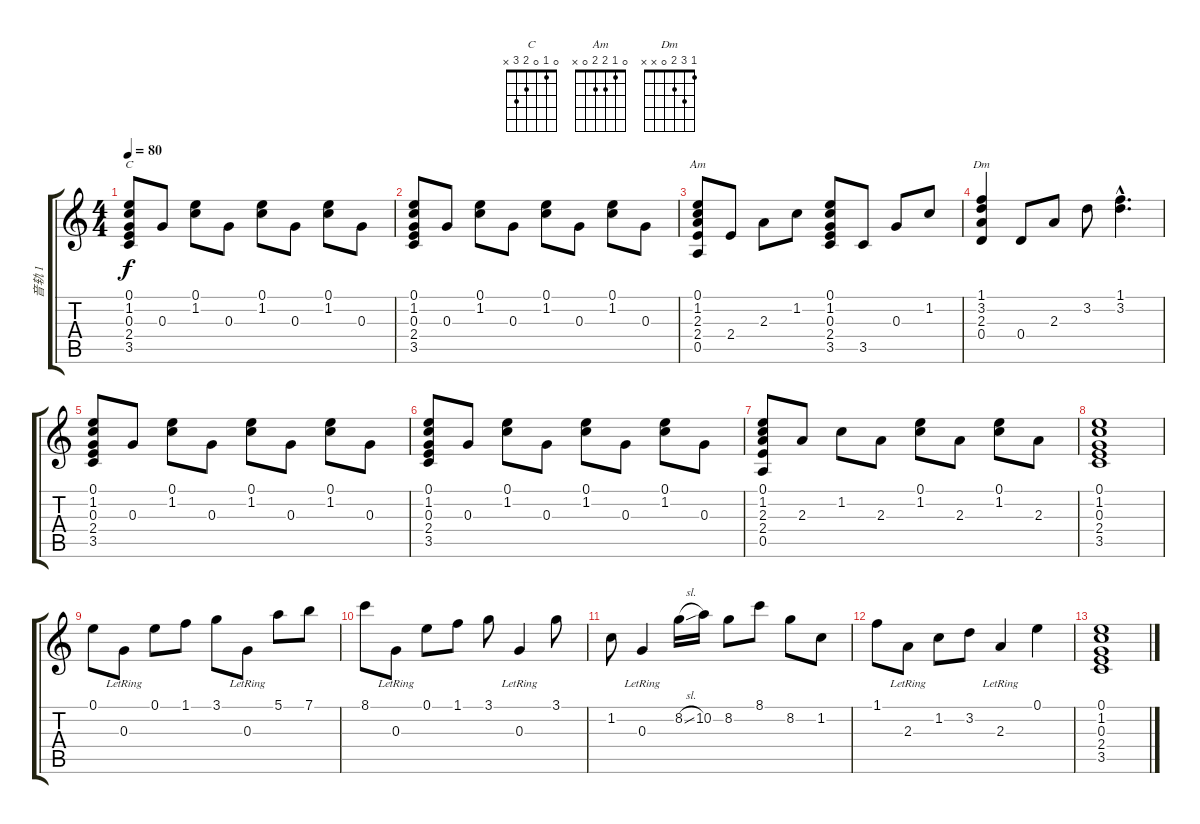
\track ("音轨 1" "音轨 1") {instrument acousticguitarsteel}
\staff {score tabs}
\tuning (E4 B3 G3 D3 A2 E2) {hide}
\chord ("C" 0 1 0 2 3 x)
\chord ("Am" 0 1 2 2 0 x)
\chord ("Dm" 1 3 2 0 x x)
\ts (4 4)
\tempo 80
\clef g2
\ks c
(0.1 1.2 0.3 2.4 3.5).8{ch "C" dy f} 0.3.8 (0.1 1.2).8 0.3.8 (0.1 1.2).8 0.3.8 (0.1 1.2).8 0.3.8 |
(0.1 1.2 0.3 2.4 3.5).8 0.3.8 (0.1 1.2).8 0.3.8 (0.1 1.2).8 0.3.8 (0.1 1.2).8 0.3.8 |
(0.1 1.2 2.3 2.4 0.5).8{ch "Am"} 2.4.8 2.3.8 1.2.8 (0.1 1.2 0.3 2.4 3.5).8 3.5.8 0.3.8 1.2.8 |
(1.1 3.2 2.3 0.4).4{ch "Dm"} 0.4.8 2.3.8 3.2.8 (1.1{hac} 3.2{hac}).4{d} |
(0.1 1.2 0.3 2.4 3.5).8 0.3.8 (0.1 1.2).8 0.3.8 (0.1 1.2).8 0.3.8 (0.1 1.2).8 0.3.8 |
(0.1 1.2 0.3 2.4 3.5).8 0.3.8 (0.1 1.2).8 0.3.8 (0.1 1.2).8 0.3.8 (0.1 1.2).8 0.3.8 |
(0.1 1.2 2.3 2.4 0.5).8 2.3.8 1.2.8 2.3.8 (0.1 1.2).8 2.3.8 (0.1 1.2).8 2.3.8 |
(0.1 1.2 0.3 2.4 3.5).1 |
0.1.8 0.3{lr}.8 0.1.8 1.1.8 3.1.8 0.3{lr}.8 5.1.8 7.1.8 |
8.1.8 0.3{lr}.8 0.1.8 1.1.8 3.1.8 0.3{lr}.4 3.1.8 |
1.2.8 0.3{lr}.4 8.2{sl}.16 10.2.16 8.2.8 8.1.8 8.2.8 1.2.8 |
1.1.8 2.3{lr}.8 1.2.8 3.2.8 2.3{lr}.4 0.1.4 |
(0.1 1.2 0.3 2.4 3.5).1
